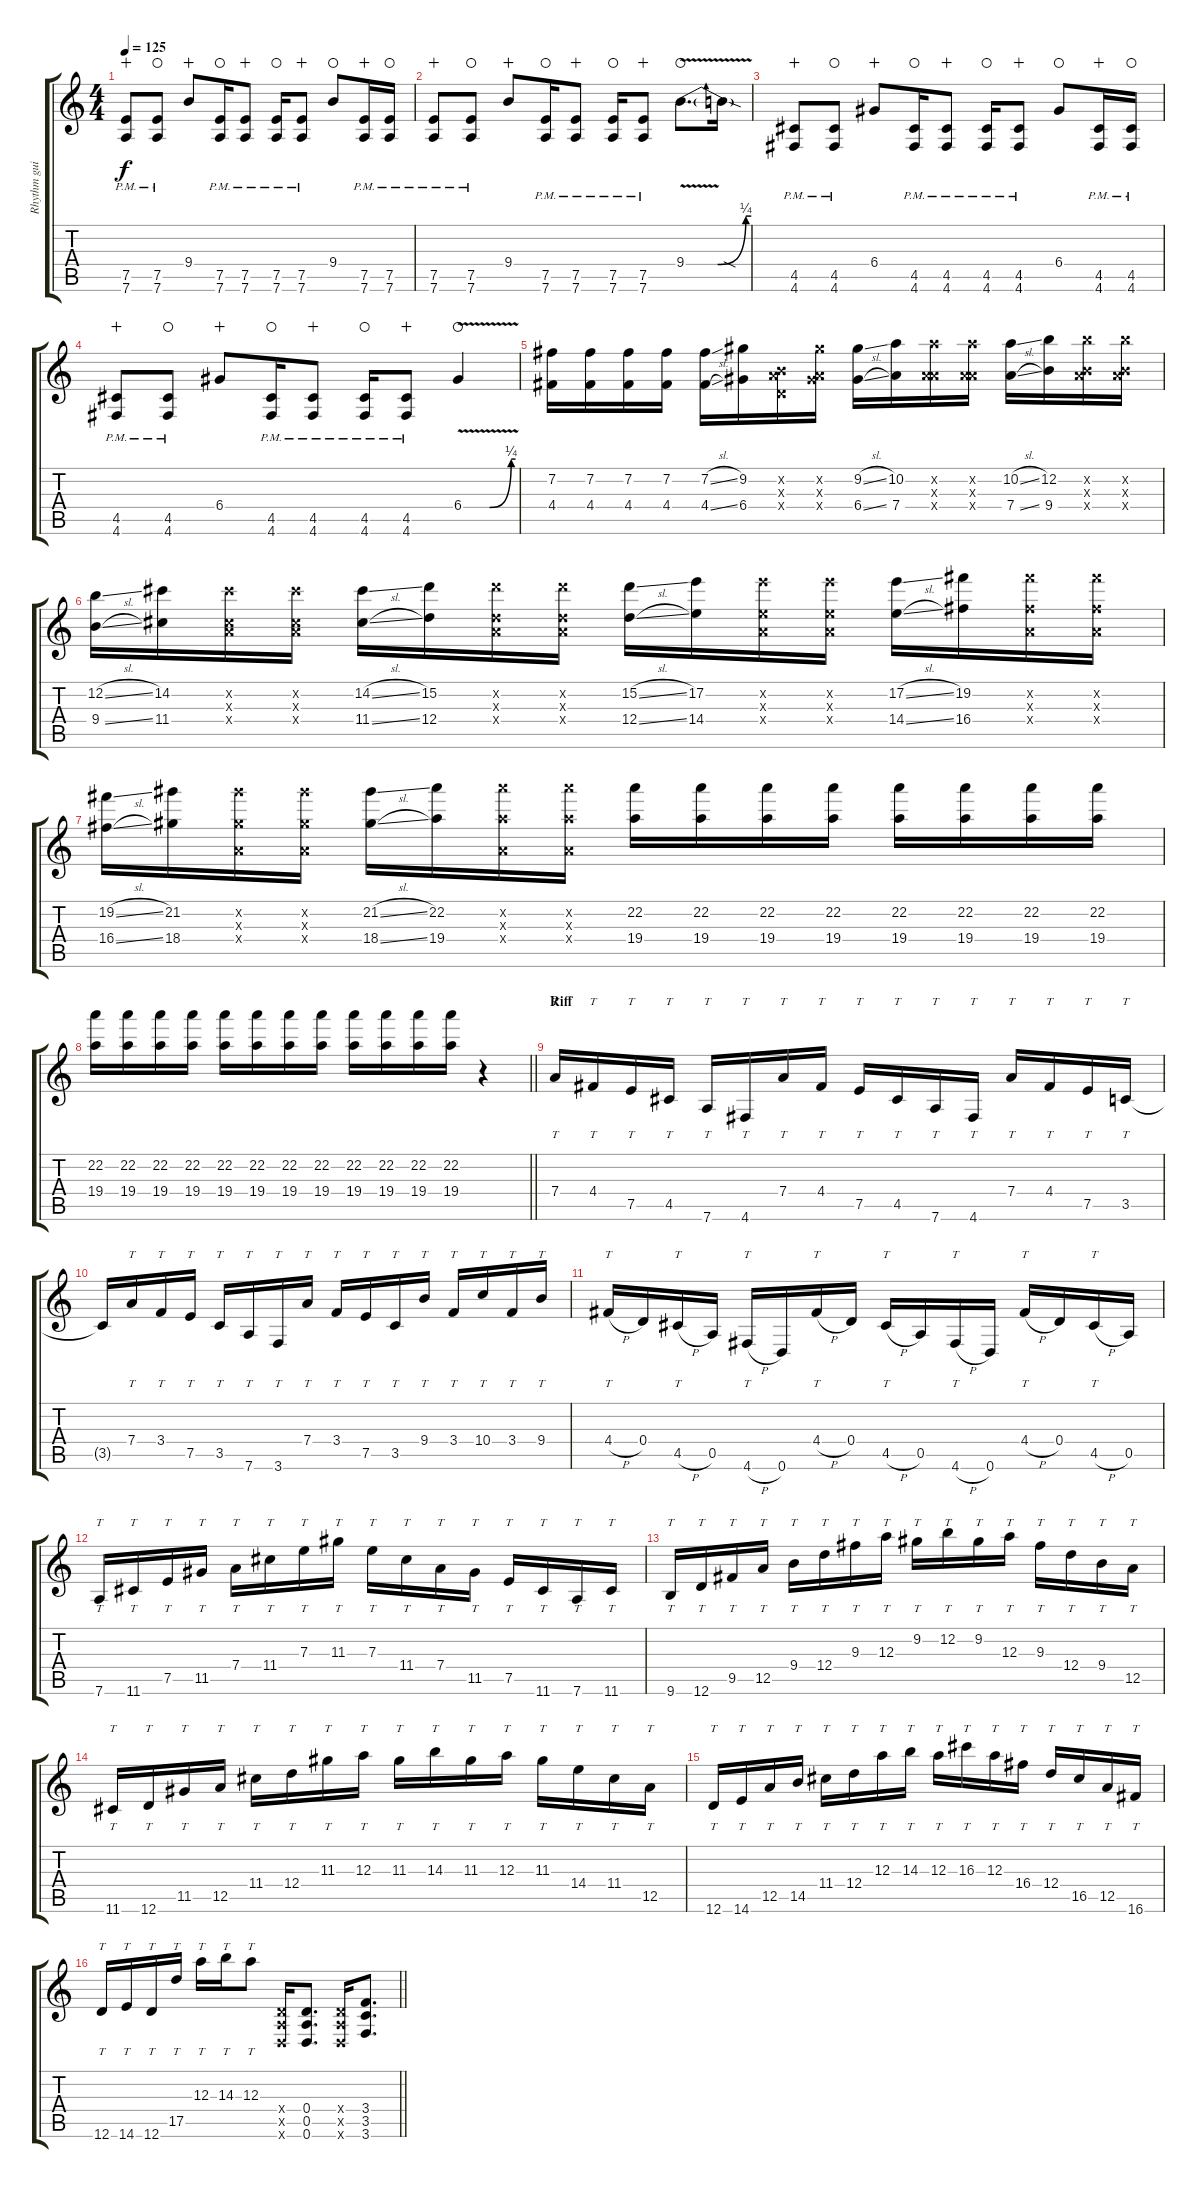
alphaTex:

\track ("Rhythm guitar R" "Rhythm gui") {instrument distortionguitar}
\staff {score tabs}
\tuning (E4 B3 A3 D3 A2 D2) {hide}
\ts (4 4)
\tempo 125
\clef g2
\ks c
(7.5{pm} 7.6{pm}).8{dy f wahc} (7.5{pm} 7.6{pm}).8{waho} 9.4.8{wahc} (7.5{pm} 7.6{pm}).16{waho} (7.5{pm} 7.6{pm}).8{wahc} (7.5{pm} 7.6{pm}).16{waho} (7.5{pm} 7.6{pm}).8{wahc} 9.4.8{waho} (7.5{pm} 7.6{pm}).16{wahc} (7.5{pm} 7.6{pm}).16{waho} |
(7.5{pm} 7.6{pm}).8{wahc} (7.5{pm} 7.6{pm}).8{waho} 9.4.8{wahc} (7.5{pm} 7.6{pm}).16{waho} (7.5{pm} 7.6{pm}).8{wahc} (7.5{pm} 7.6{pm}).16{waho} (7.5{pm} 7.6{pm}).8{wahc} 9.4{be (custom 0 0 29 0 55 1 60 1) v}.8{d waho} 9.4{sod t}.16 |
(4.5{pm} 4.6{pm}).8{wahc} (4.5{pm} 4.6{pm}).8{waho} 6.4.8{wahc} (4.5{pm} 4.6{pm}).16{waho} (4.5{pm} 4.6{pm}).8{wahc} (4.5{pm} 4.6{pm}).16{waho} (4.5{pm} 4.6{pm}).8{wahc} 6.4.8{waho} (4.5{pm} 4.6{pm}).16{wahc} (4.5{pm} 4.6{pm}).16{waho} |
(4.5{pm} 4.6{pm}).8{wahc} (4.5{pm} 4.6{pm}).8{waho} 6.4.8{wahc} (4.5{pm} 4.6{pm}).16{waho} (4.5{pm} 4.6{pm}).8{wahc} (4.5{pm} 4.6{pm}).16{waho} (4.5{pm} 4.6{pm}).8{wahc} 6.4{be (custom 0 0 30 0 55 1 60 1) v}.4{waho} |
(7.2 4.4).16 (7.2 4.4).16 (7.2 4.4).16 (7.2 4.4).16 (7.2{sl} 4.4{sl}).16 (9.2 6.4).16 (0.2{x} 0.3{x} 0.4{x}).16 (9.2{x} 0.3{x} 6.4{x}).16 (9.2{sl} 6.4{sl}).16 (10.2 7.4).16 (10.2{x} 0.3{x} 7.4{x}).16 (10.2{x} 0.3{x} 7.4{x}).16 (10.2{sl} 7.4{sl}).16 (12.2 9.4).16 (12.2{x} 0.3{x} 9.4{x}).16 (12.2{x} 0.3{x} 9.4{x}).16 |
(12.2{sl} 9.4{sl}).16 (14.2 11.4).16 (14.2{x} 0.3{x} 11.4{x}).16 (14.2{x} 0.3{x} 11.4{x}).16 (14.2{sl} 11.4{sl}).16 (15.2 12.4).16 (15.2{x} 0.3{x} 12.4{x}).16 (15.2{x} 0.3{x} 12.4{x}).16 (15.2{sl} 12.4{sl}).16 (17.2 14.4).16 (17.2{x} 0.3{x} 14.4{x}).16 (17.2{x} 0.3{x} 14.4{x}).16 (17.2{sl} 14.4{sl}).16 (19.2 16.4).16 (19.2{x} 0.3{x} 16.4{x}).16 (19.2{x} 0.3{x} 16.4{x}).16 |
(19.2{sl} 16.4{sl}).16 (21.2 18.4).16 (21.2{x} 0.3{x} 18.4{x}).16 (21.2{x} 0.3{x} 18.4{x}).16 (21.2{sl} 18.4{sl}).16 (22.2 19.4).16 (22.2{x} 0.3{x} 19.4{x}).16 (22.2{x} 0.3{x} 19.4{x}).16 (22.2 19.4).16 (22.2 19.4).16 (22.2 19.4).16 (22.2 19.4).16 (22.2 19.4).16 (22.2 19.4).16 (22.2 19.4).16 (22.2 19.4).16 |
\barLineRight lightlight
(22.2 19.4).16 (22.2 19.4).16 (22.2 19.4).16 (22.2 19.4).16 (22.2 19.4).16 (22.2 19.4).16 (22.2 19.4).16 (22.2 19.4).16 (22.2 19.4).16 (22.2 19.4).16 (22.2 19.4).16 (22.2 19.4).16 r.4 |
\section ("" "Riff")
7.4.16{tt} 4.4.16{tt} 7.5.16{tt} 4.5.16{tt} 7.6.16{tt} 4.6.16{tt} 7.4.16{tt} 4.4.16{tt} 7.5.16{tt} 4.5.16{tt} 7.6.16{tt} 4.6.16{tt} 7.4.16{tt} 4.4.16{tt} 7.5.16{tt} 3.5.16{tt} |
3.5{t}.16 7.4.16{tt} 3.4.16{tt} 7.5.16{tt} 3.5.16{tt} 7.6.16{tt} 3.6.16{tt} 7.4.16{tt} 3.4.16{tt} 7.5.16{tt} 3.5.16{tt} 9.4.16{tt} 3.4.16{tt} 10.4.16{tt} 3.4.16{tt} 9.4.16{tt} |
4.4{h}.16{tt} 0.4.16 4.5{h}.16{tt} 0.5.16 4.6{h}.16{tt} 0.6.16 4.4{h}.16{tt} 0.4.16 4.5{h}.16{tt} 0.5.16 4.6{h}.16{tt} 0.6.16 4.4{h}.16{tt} 0.4.16 4.5{h}.16{tt} 0.5.16 |
7.6.16{tt} 11.6.16{tt} 7.5.16{tt} 11.5.16{tt} 7.4.16{tt} 11.4.16{tt} 7.3.16{tt} 11.3.16{tt} 7.3.16{tt} 11.4.16{tt} 7.4.16{tt} 11.5.16{tt} 7.5.16{tt} 11.6.16{tt} 7.6.16{tt} 11.6.16{tt} |
9.6.16{tt} 12.6.16{tt} 9.5.16{tt} 12.5.16{tt} 9.4.16{tt} 12.4.16{tt} 9.3.16{tt} 12.3.16{tt} 9.2.16{tt} 12.2.16{tt} 9.2.16{tt} 12.3.16{tt} 9.3.16{tt} 12.4.16{tt} 9.4.16{tt} 12.5.16{tt} |
11.6.16{tt} 12.6.16{tt} 11.5.16{tt} 12.5.16{tt} 11.4.16{tt} 12.4.16{tt} 11.3.16{tt} 12.3.16{tt} 11.3.16{tt} 14.3.16{tt} 11.3.16{tt} 12.3.16{tt} 11.3.16{tt} 14.4.16{tt} 11.4.16{tt} 12.5.16{tt} |
12.6.16{tt} 14.6.16{tt} 12.5.16{tt} 14.5.16{tt} 11.4.16{tt} 12.4.16{tt} 12.3.16{tt} 14.3.16{tt} 12.3.16{tt} 16.3.16{tt} 12.3.16{tt} 16.4.16{tt} 12.4.16{tt} 16.5.16{tt} 12.5.16{tt} 16.6.16{tt} |
\barLineRight lightlight
12.6.16{tt} 14.6.16{tt} 12.6.16{tt} 17.5.16{tt} 12.3.16{tt} 14.3.16{tt} 12.3.8{tt} (0.4{x} 0.5{x} 0.6{x}).16 (0.4 0.5 0.6).8{d} (0.4{x} 0.5{x} 0.6{x}).16 (3.4 3.5 3.6).8{d}
